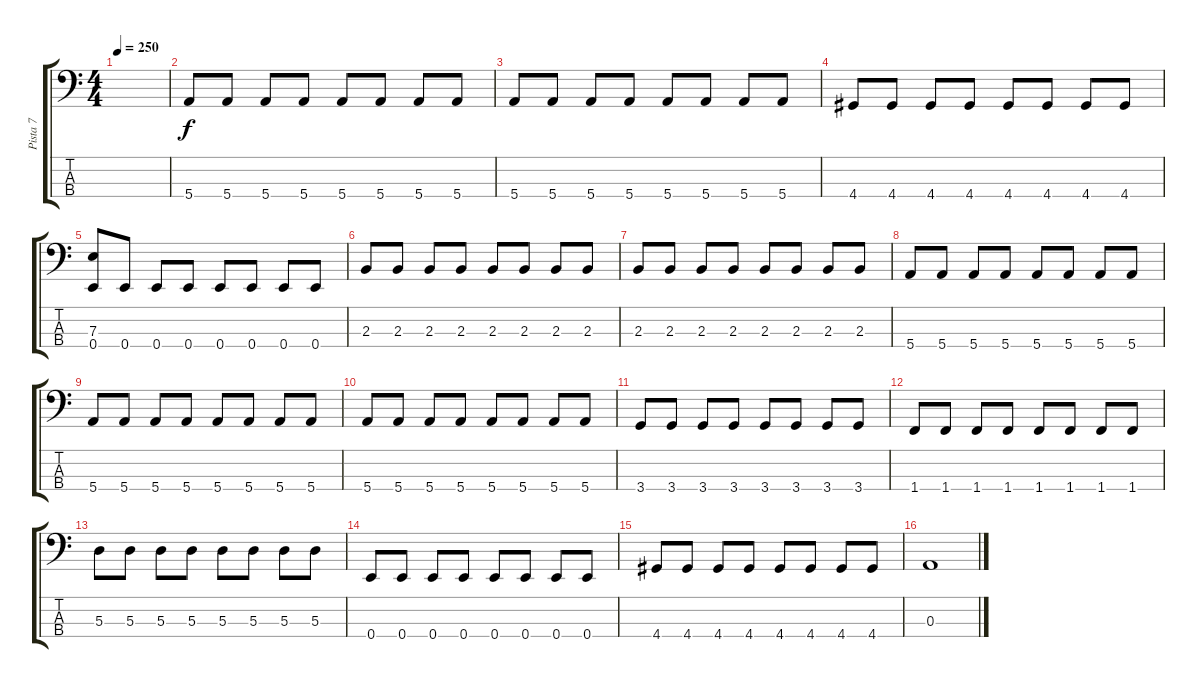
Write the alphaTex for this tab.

\track ("Pista 7" "Pista 7") {instrument electricbassfinger}
\staff {score tabs}
\tuning (G2 D2 A1 E1) {hide}
\ts (4 4)
\tempo 250
\clef f4
\ks c
|
5.4.8 5.4.8 5.4.8 5.4.8 5.4.8 5.4.8 5.4.8 5.4.8 |
5.4.8 5.4.8 5.4.8 5.4.8 5.4.8 5.4.8 5.4.8 5.4.8 |
4.4.8 4.4.8 4.4.8 4.4.8 4.4.8 4.4.8 4.4.8 4.4.8 |
(7.3 0.4).8 0.4.8 0.4.8 0.4.8 0.4.8 0.4.8 0.4.8 0.4.8 |
2.3.8 2.3.8 2.3.8 2.3.8 2.3.8 2.3.8 2.3.8 2.3.8 |
2.3.8 2.3.8 2.3.8 2.3.8 2.3.8 2.3.8 2.3.8 2.3.8 |
5.4.8 5.4.8 5.4.8 5.4.8 5.4.8 5.4.8 5.4.8 5.4.8 |
5.4.8 5.4.8 5.4.8 5.4.8 5.4.8 5.4.8 5.4.8 5.4.8 |
5.4.8 5.4.8 5.4.8 5.4.8 5.4.8 5.4.8 5.4.8 5.4.8 |
3.4.8 3.4.8 3.4.8 3.4.8 3.4.8 3.4.8 3.4.8 3.4.8 |
1.4.8 1.4.8 1.4.8 1.4.8 1.4.8 1.4.8 1.4.8 1.4.8 |
5.3.8 5.3.8 5.3.8 5.3.8 5.3.8 5.3.8 5.3.8 5.3.8 |
0.4.8 0.4.8 0.4.8 0.4.8 0.4.8 0.4.8 0.4.8 0.4.8 |
4.4.8 4.4.8 4.4.8 4.4.8 4.4.8 4.4.8 4.4.8 4.4.8 |
0.3.1
